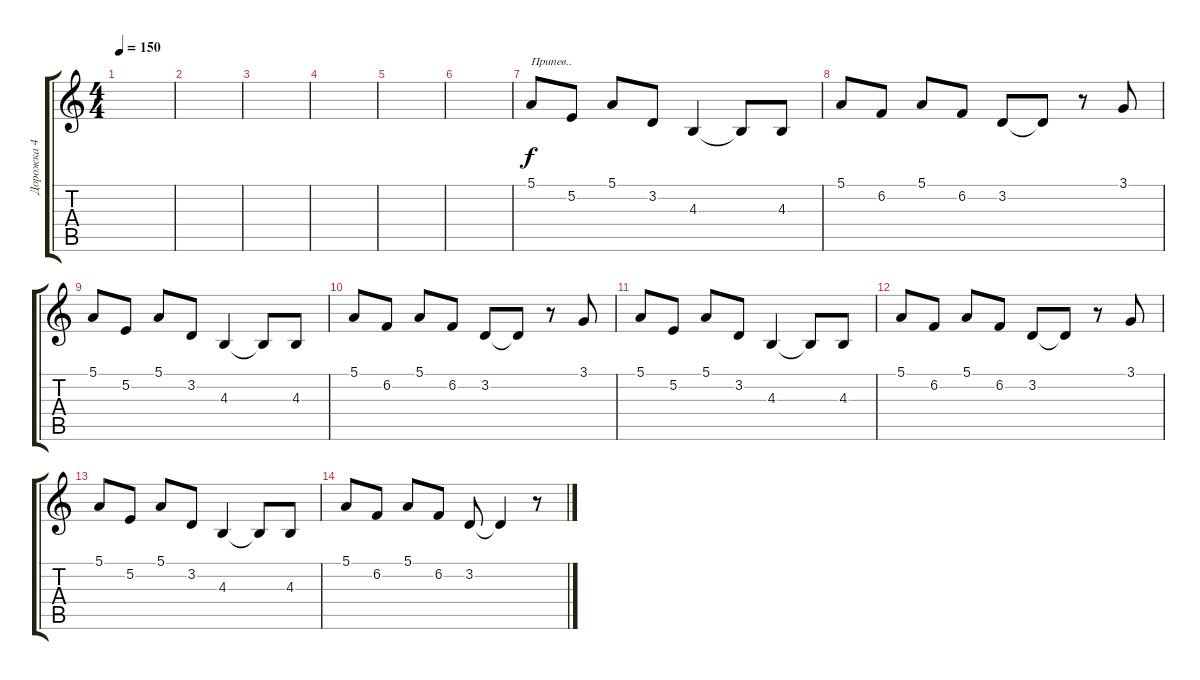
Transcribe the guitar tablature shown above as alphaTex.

\track ("Дорожка 4" "Дорожка 4") {instrument violin}
\staff {score tabs}
\tuning (E4 B3 G3 D3 A2 E2) {hide}
\ts (4 4)
\tempo 150
\clef g2
\ks c
|
|
|
|
|
|
5.1.8{txt "Припев.."} 5.2.8 5.1.8 3.2.8 4.3.4 4.3{t}.8 4.3.8 |
5.1.8 6.2.8 5.1.8 6.2.8 3.2.8 3.2{t}.8 r.8 3.1.8 |
5.1.8 5.2.8 5.1.8 3.2.8 4.3.4 4.3{t}.8 4.3.8 |
5.1.8 6.2.8 5.1.8 6.2.8 3.2.8 3.2{t}.8 r.8 3.1.8 |
5.1.8 5.2.8 5.1.8 3.2.8 4.3.4 4.3{t}.8 4.3.8 |
5.1.8 6.2.8 5.1.8 6.2.8 3.2.8 3.2{t}.8 r.8 3.1.8 |
5.1.8 5.2.8 5.1.8 3.2.8 4.3.4 4.3{t}.8 4.3.8 |
5.1.8 6.2.8 5.1.8 6.2.8 3.2.8 3.2{t}.4 r.8
